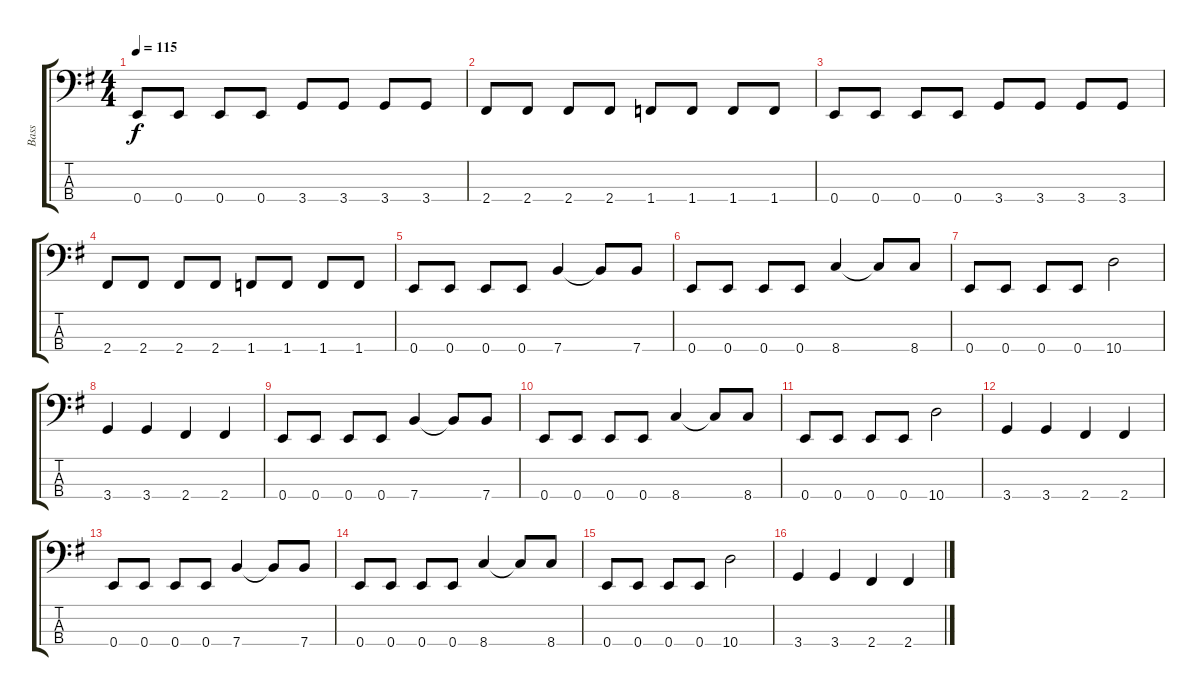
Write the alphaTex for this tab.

\track ("Bass" "Bass") {instrument electricbassfinger}
\staff {score tabs}
\tuning (G2 D2 A1 E1) {hide}
\ts (4 4)
\tempo 115
\clef f4
\ks eminor
0.4.8{dy f} 0.4.8 0.4.8 0.4.8 3.4.8 3.4.8 3.4.8 3.4.8 |
2.4.8 2.4.8 2.4.8 2.4.8 1.4.8 1.4.8 1.4.8 1.4.8 |
0.4.8 0.4.8 0.4.8 0.4.8 3.4.8 3.4.8 3.4.8 3.4.8 |
2.4.8 2.4.8 2.4.8 2.4.8 1.4.8 1.4.8 1.4.8 1.4.8 |
0.4.8 0.4.8 0.4.8 0.4.8 7.4.4 7.4{t}.8 7.4.8 |
0.4.8 0.4.8 0.4.8 0.4.8 8.4.4 8.4{t}.8 8.4.8 |
0.4.8 0.4.8 0.4.8 0.4.8 10.4.2 |
3.4.4 3.4.4 2.4.4 2.4.4 |
0.4.8 0.4.8 0.4.8 0.4.8 7.4.4 7.4{t}.8 7.4.8 |
0.4.8 0.4.8 0.4.8 0.4.8 8.4.4 8.4{t}.8 8.4.8 |
0.4.8 0.4.8 0.4.8 0.4.8 10.4.2 |
3.4.4 3.4.4 2.4.4 2.4.4 |
0.4.8 0.4.8 0.4.8 0.4.8 7.4.4 7.4{t}.8 7.4.8 |
0.4.8 0.4.8 0.4.8 0.4.8 8.4.4 8.4{t}.8 8.4.8 |
0.4.8 0.4.8 0.4.8 0.4.8 10.4.2 |
3.4.4 3.4.4 2.4.4 2.4.4
